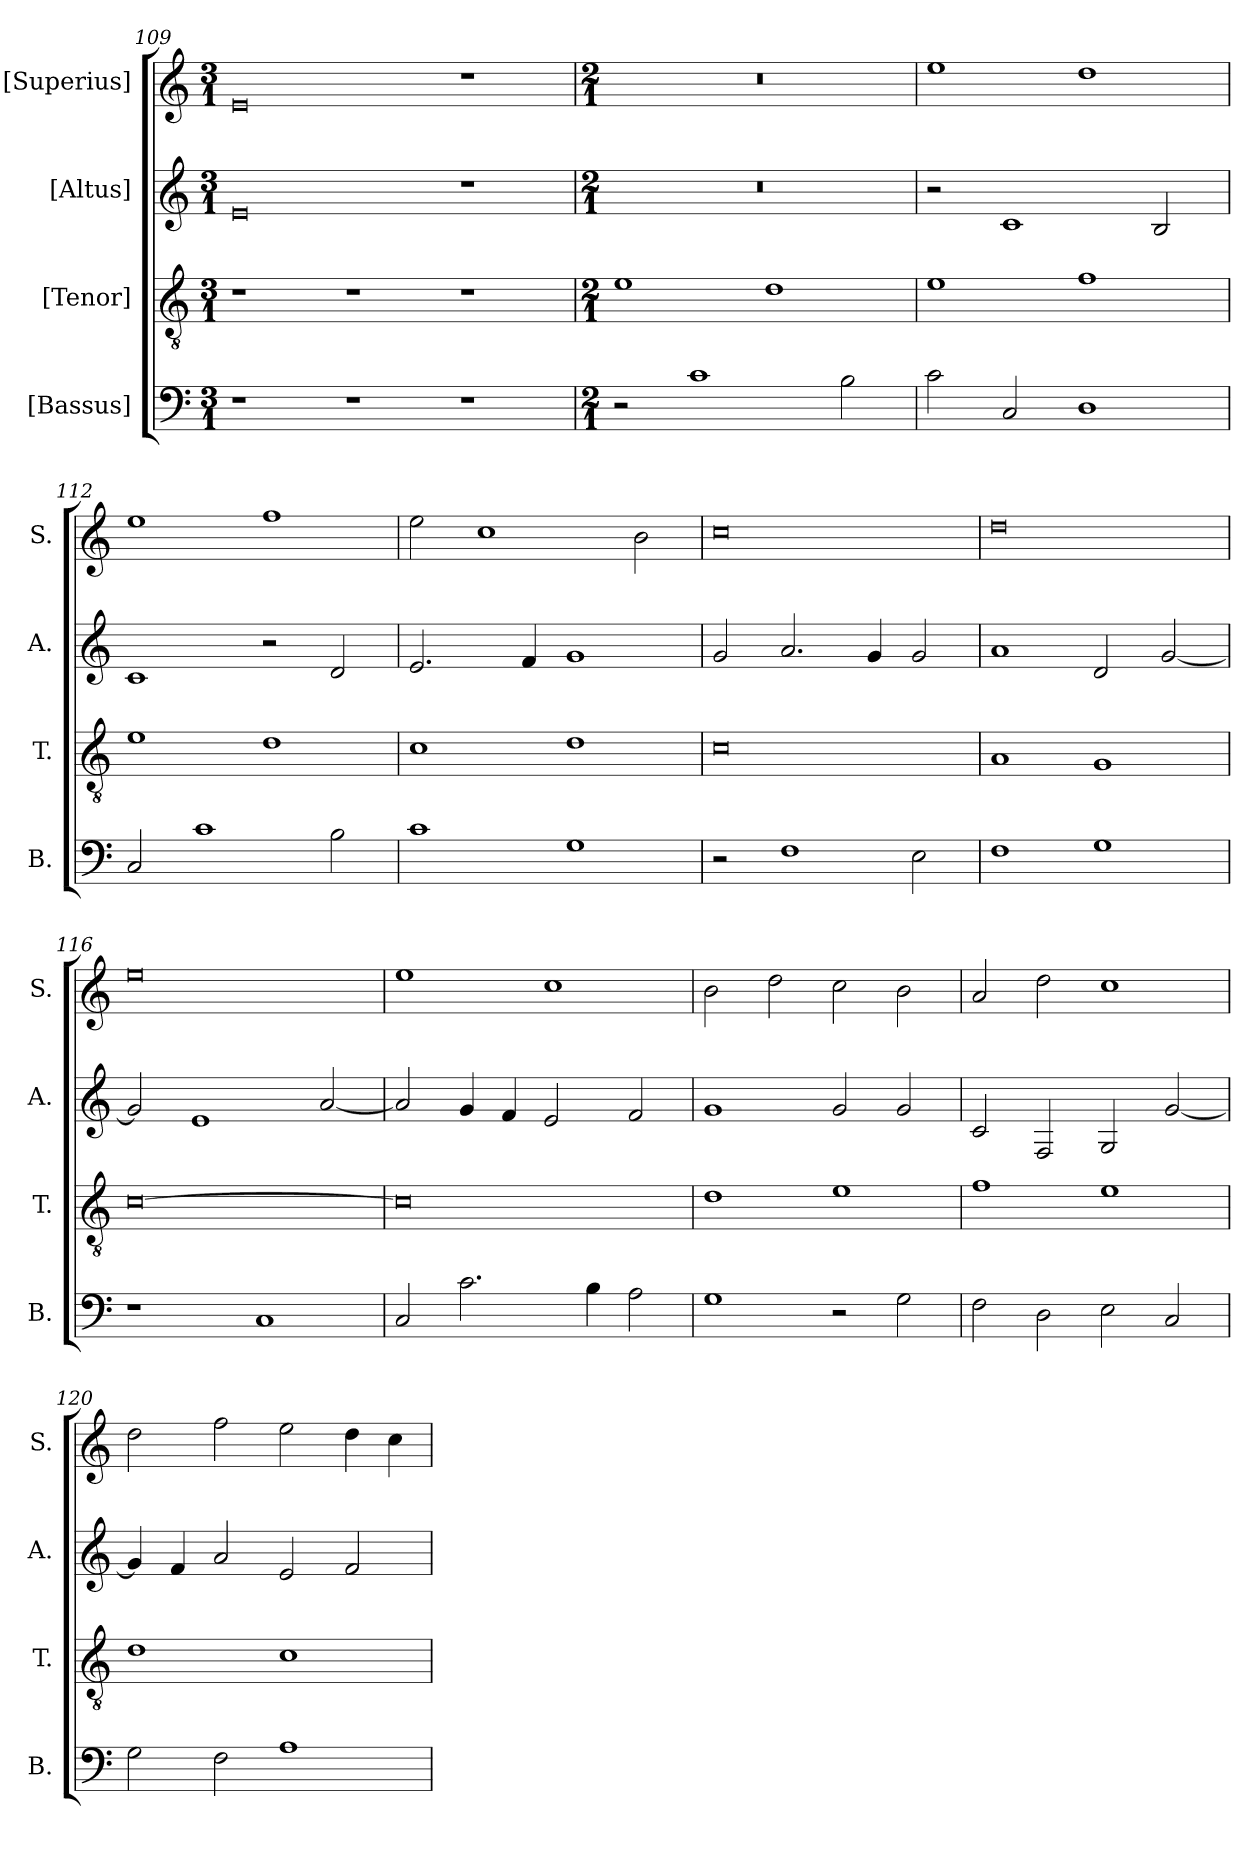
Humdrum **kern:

**kern	**kern	**kern	**kern
*part4	*part3	*part2	*part1
*staff4	*staff3	*staff2	*staff1
*I"[Bassus]	*I"[Tenor]	*I"[Altus]	*I"[Superius]
*I'B.	*I'T.	*I'A.	*I'S.
*clefF4	*clefGv2	*clefG2	*clefG2
*	*ITrd7c12	*	*
*k[]	*k[]	*k[]	*k[]
*C:	*C:	*C:	*C:
*M3/1	*M3/1	*M3/1	*M3/1
=109	=109	=109	=109
1r	1r	0ei	0ei
1r	1r	.	.
1r	1r	1r	1r
=110	=110	=110	=110
*M2/1	*M2/1	*M2/1	*M2/1
!	!	!LO:N:vis=1	!LO:N:vis=1
2r	1Ei	0r	0r
1ci	.	.	.
.	1Di	.	.
2Bi\	.	.	.
=111	=111	=111	=111
2ci\	1Ei	2r	1eei
2Ci/	.	1ci	.
1Di	1Fi	.	1ddi
.	.	2Bi/	.
!!LO:LB:g=z
=112	=112	=112	=112
2Ci/	1Ei	1ci	1eei
1ci	.	.	.
.	1Di	2r	1ffi
2Bi\	.	2di/	.
=113	=113	=113	=113
1ci	1Ci	2.ei/	2eei\
.	.	.	1cci
.	.	4fi/	.
1Gi	1Di	1gi	.
.	.	.	2bi\
=114	=114	=114	=114
2r	0Ci	2gi/	0cci
1Fi	.	2.ai/	.
.	.	4gi/	.
2Ei\	.	2gi/	.
=115	=115	=115	=115
1Fi	1AAi	1ai	0ddi
1Gi	1GGi	2di/	.
.	.	[<2gi/	.
=116	=116	=116	=116
1r	[>0Ci	2gi/]	0eei
.	.	1ei	.
1Ci	.	.	.
.	.	[<2ai/	.
=117	=117	=117	=117
2Ci/	0Ci]	2ai/]	1eei
2.ci\	.	4gi/	.
.	.	4fi/	.
.	.	2ei/	1cci
4Bi\	.	.	.
2Ai\	.	2fi/	.
!!LO:LB:g=z
=118	=118	=118	=118
1Gi	1Di	1gi	2bi\
.	.	.	2ddi\
2r	1Ei	2gi/	2cci\
2Gi\	.	2gi/	2bi\
=119	=119	=119	=119
2Fi\	1Fi	2ci/	2ai/
2Di\	.	2Fi/	2ddi\
2Ei\	1Ei	2Gi/	1cci
2Ci/	.	[<2gi/	.
=120	=120	=120	=120
2Gi\	1Di	4gi/]	2ddi\
.	.	4fi/	.
2Fi\	.	2ai/	2ffi\
1Ai	1Ci	2ei/	2eei\
.	.	2fi/	4ddi\
.	.	.	4cci\
=	=	=	=
*-	*-	*-	*-
